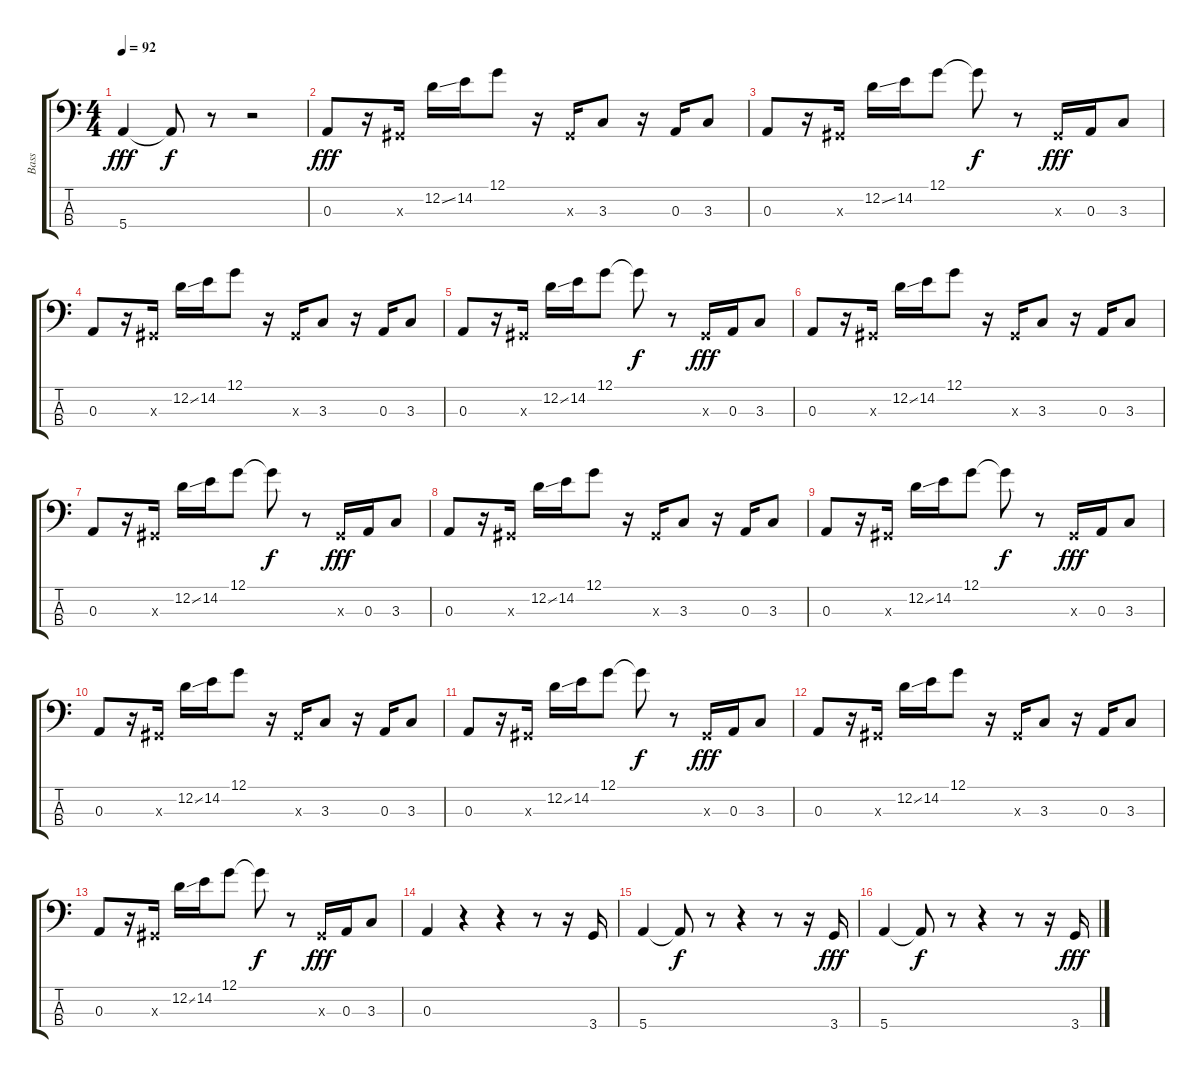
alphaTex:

\track ("Bass" "Bass") {instrument electricbassfinger}
\staff {score tabs}
\tuning (G2 D2 A1 E1) {hide}
\ts (4 4)
\tempo 92
\clef f4
\ks c
5.4.4{dy fff} 5.4{t}.8{dy f} r.8 r.2 |
0.3.8{dy fff} r.16 -1.3{x}.16 12.2{ss}.16 14.2.16 12.1.8 r.16 -1.3{x}.16 3.3.8 r.16 0.3.16 3.3.8 |
0.3.8 r.16 -1.3{x}.16 12.2{ss}.16 14.2.16 12.1.8 12.1{t}.8{dy f} r.8 -1.3{x}.16{dy fff} 0.3.16 3.3.8 |
0.3.8 r.16 -1.3{x}.16 12.2{ss}.16 14.2.16 12.1.8 r.16 -1.3{x}.16 3.3.8 r.16 0.3.16 3.3.8 |
0.3.8 r.16 -1.3{x}.16 12.2{ss}.16 14.2.16 12.1.8 12.1{t}.8{dy f} r.8 -1.3{x}.16{dy fff} 0.3.16 3.3.8 |
0.3.8 r.16 -1.3{x}.16 12.2{ss}.16 14.2.16 12.1.8 r.16 -1.3{x}.16 3.3.8 r.16 0.3.16 3.3.8 |
0.3.8 r.16 -1.3{x}.16 12.2{ss}.16 14.2.16 12.1.8 12.1{t}.8{dy f} r.8 -1.3{x}.16{dy fff} 0.3.16 3.3.8 |
0.3.8 r.16 -1.3{x}.16 12.2{ss}.16 14.2.16 12.1.8 r.16 -1.3{x}.16 3.3.8 r.16 0.3.16 3.3.8 |
0.3.8 r.16 -1.3{x}.16 12.2{ss}.16 14.2.16 12.1.8 12.1{t}.8{dy f} r.8 -1.3{x}.16{dy fff} 0.3.16 3.3.8 |
0.3.8 r.16 -1.3{x}.16 12.2{ss}.16 14.2.16 12.1.8 r.16 -1.3{x}.16 3.3.8 r.16 0.3.16 3.3.8 |
0.3.8 r.16 -1.3{x}.16 12.2{ss}.16 14.2.16 12.1.8 12.1{t}.8{dy f} r.8 -1.3{x}.16{dy fff} 0.3.16 3.3.8 |
0.3.8 r.16 -1.3{x}.16 12.2{ss}.16 14.2.16 12.1.8 r.16 -1.3{x}.16 3.3.8 r.16 0.3.16 3.3.8 |
0.3.8 r.16 -1.3{x}.16 12.2{ss}.16 14.2.16 12.1.8 12.1{t}.8{dy f} r.8 -1.3{x}.16{dy fff} 0.3.16 3.3.8 |
0.3.4 r.4 r.4 r.8 r.16 3.4.16 |
5.4.4 5.4{t}.8{dy f} r.8 r.4 r.8 r.16 3.4.16{dy fff} |
5.4.4 5.4{t}.8{dy f} r.8 r.4 r.8 r.16 3.4.16{dy fff}
